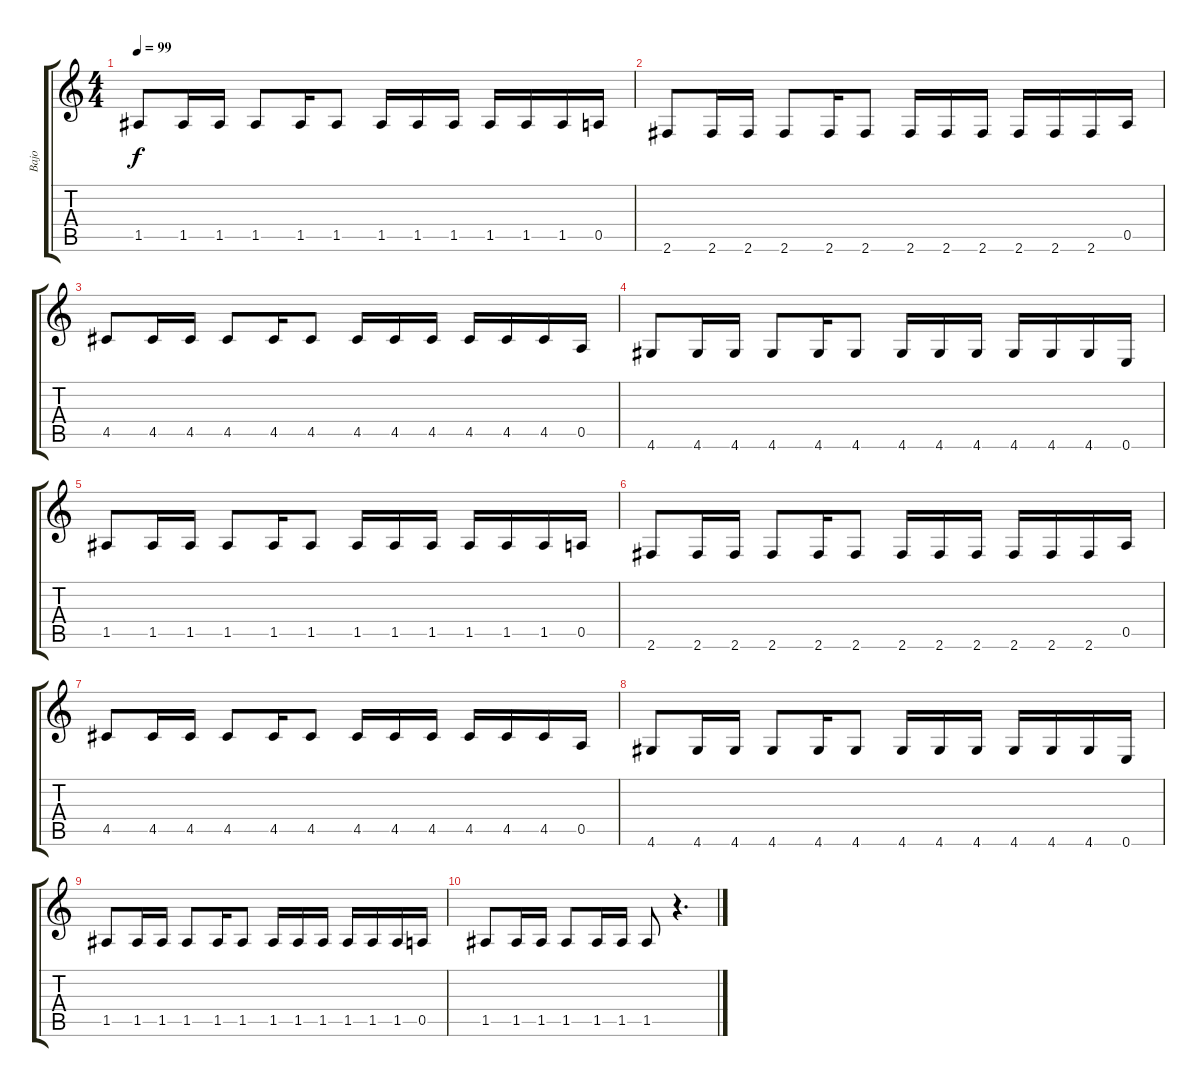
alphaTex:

\track ("Bajo" "Bajo") {instrument electricbasspick}
\staff {score tabs}
\tuning (E4 B3 G3 D3 A2 E2) {hide}
\ts (4 4)
\tempo 99
\clef g2
\ks c
1.5.8{dy f} 1.5.16 1.5.16 1.5.8 1.5.16 1.5.8 1.5.16 1.5.16 1.5.16 1.5.16 1.5.16 1.5.16 0.5.16 |
2.6.8 2.6.16 2.6.16 2.6.8 2.6.16 2.6.8 2.6.16 2.6.16 2.6.16 2.6.16 2.6.16 2.6.16 0.5.16 |
4.5.8 4.5.16 4.5.16 4.5.8 4.5.16 4.5.8 4.5.16 4.5.16 4.5.16 4.5.16 4.5.16 4.5.16 0.5.16 |
4.6.8 4.6.16 4.6.16 4.6.8 4.6.16 4.6.8 4.6.16 4.6.16 4.6.16 4.6.16 4.6.16 4.6.16 0.6.16 |
1.5.8 1.5.16 1.5.16 1.5.8 1.5.16 1.5.8 1.5.16 1.5.16 1.5.16 1.5.16 1.5.16 1.5.16 0.5.16 |
2.6.8 2.6.16 2.6.16 2.6.8 2.6.16 2.6.8 2.6.16 2.6.16 2.6.16 2.6.16 2.6.16 2.6.16 0.5.16 |
4.5.8 4.5.16 4.5.16 4.5.8 4.5.16 4.5.8 4.5.16 4.5.16 4.5.16 4.5.16 4.5.16 4.5.16 0.5.16 |
4.6.8 4.6.16 4.6.16 4.6.8 4.6.16 4.6.8 4.6.16 4.6.16 4.6.16 4.6.16 4.6.16 4.6.16 0.6.16 |
1.5.8 1.5.16 1.5.16 1.5.8 1.5.16 1.5.8 1.5.16 1.5.16 1.5.16 1.5.16 1.5.16 1.5.16 0.5.16 |
1.5.8 1.5.16 1.5.16 1.5.8 1.5.16 1.5.16 1.5.8 r.4{d}
